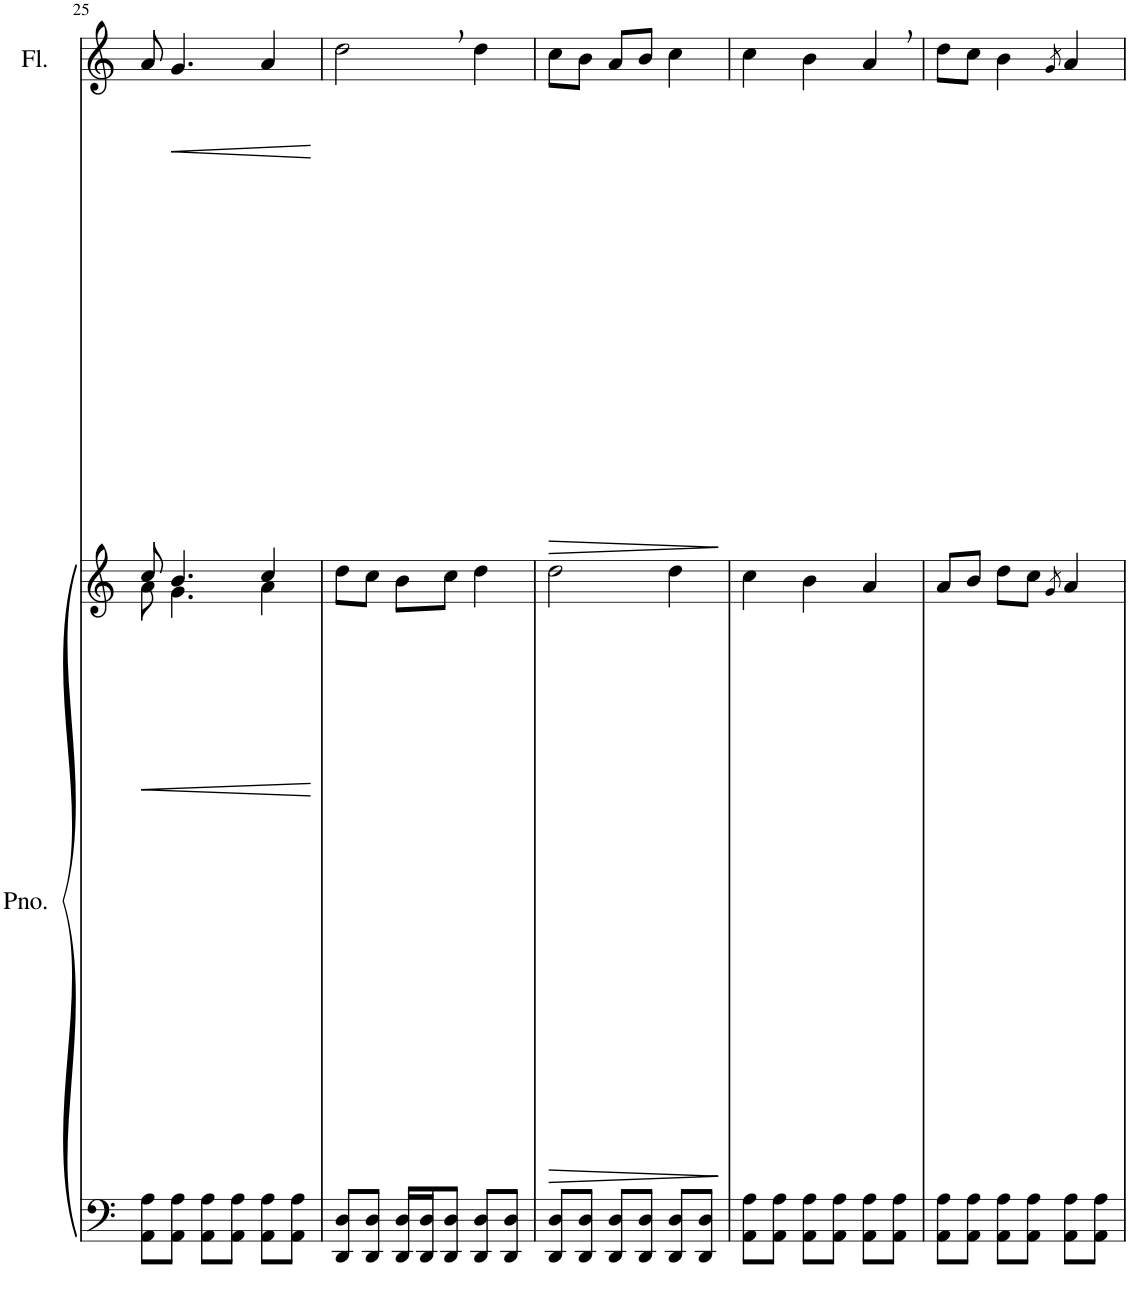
**kern	**kern	**dynam	**kern	**dynam
*part2	*part2	*part2	*part1	*part1
*staff3	*staff2	*staff2/3	*staff1	*staff1
*I"Piano	*	*	*I"Flute	*
*I'Pno.	*	*	*I'Fl.	*
!!LO:PB:g=z
*clefF4	*clefG2	*	*clefG2	*
*k[]	*k[]	*	*k[]	*
*M3/4	*M3/4	*	*M3/4	*
=25	=25	=25	=25	=25
!	!	!LO:HP:b	!	!
*	*^	*	*	*
8AA\ 8A\L	8cc/	8a\	<	8a/	.
!	!	!	!	!	!LO:HP:b
8AA\ 8A\J	4.b/	4.g\	.	4.g/	<
8AA\ 8A\L	.	.	.	.	.
8AA\ 8A\J	.	.	.	.	.
8AA\ 8A\L	4cc/	4a\	.	4a/	.
8AA\ 8A\J	.	.	.	.	.
*	*v	*v	*	*	*
.	.	[	.	[
=26	=26	=26	=26	=26
8DD/ 8D/L	8dd\L	.	2dd,\	.
8DD/ 8D/J	8cc\J	.	.	.
16DD/ 16D/LL	8b\L	.	.	.
16DD/ 16D/J	.	.	.	.
8DD/ 8D/J	8cc\J	.	.	.
8DD/ 8D/L	4dd\	.	4dd\	.
8DD/ 8D/J	.	.	.	.
=27	=27	=27	=27	=27
!	!	!LO:HP:b	!	!LO:HP:b
8DD/ 8D/L	2dd\	>	8cc\L	>
8DD/ 8D/J	.	.	8b\J	.
8DD/ 8D/L	.	.	8a/L	.
8DD/ 8D/J	.	.	8b/J	.
8DD/ 8D/L	4dd\	.	4cc\	.
8DD/ 8D/J	.	.	.	.
.	.	]	.	]
=28	=28	=28	=28	=28
8AA\ 8A\L	4cc\	.	4cc\	.
8AA\ 8A\J	.	.	.	.
8AA\ 8A\L	4b\	.	4b\	.
8AA\ 8A\J	.	.	.	.
8AA\ 8A\L	4a/	.	4a,/	.
8AA\ 8A\J	.	.	.	.
=29	=29	=29	=29	=29
8AA\ 8A\L	8a/L	.	8dd\L	.
8AA\ 8A\J	8b/J	.	8cc\J	.
8AA\ 8A\L	8dd\L	.	4b\	.
8AA\ 8A\J	8cc\J	.	.	.
.	8qg/	.	8qg/	.
8AA\ 8A\L	4a/	.	4a/	.
8AA\ 8A\J	.	.	.	.
=	=	=	=	=
*-	*-	*-	*-	*-
